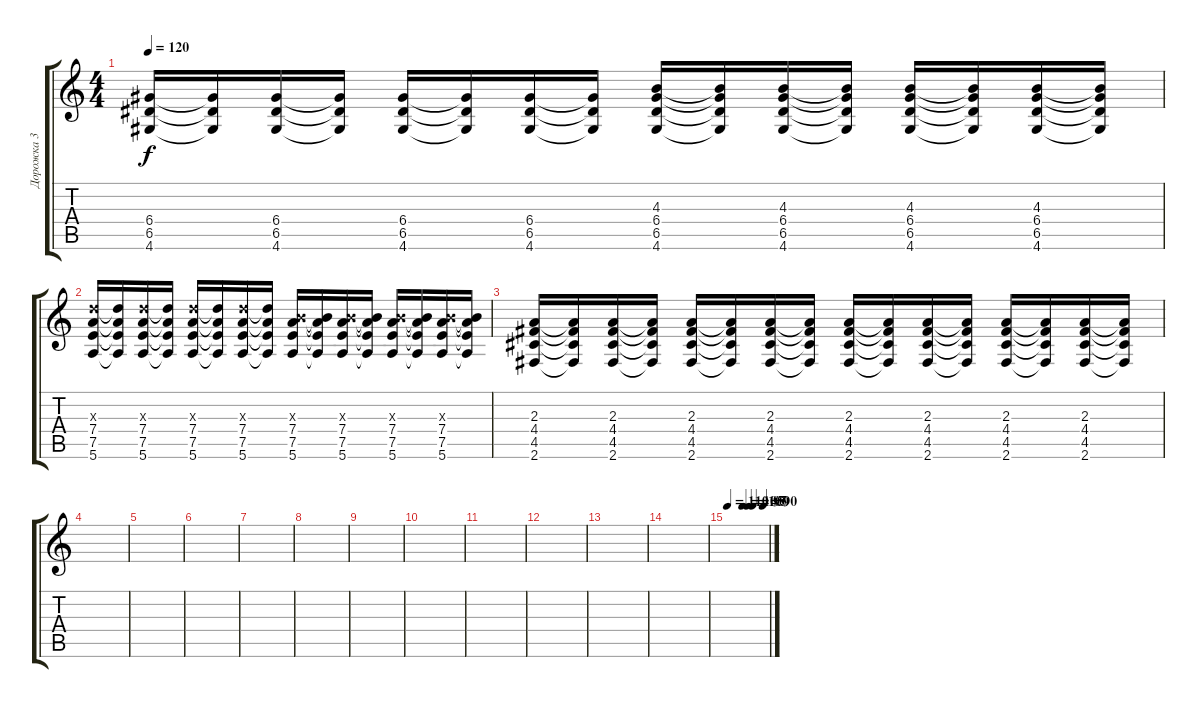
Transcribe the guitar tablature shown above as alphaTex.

\track ("Дорожка 3" "Дорожка 3") {instrument distortionguitar}
\staff {score tabs}
\tuning (E4 B3 G3 D3 A2 E2) {hide}
\ts (4 4)
\tempo 120
\clef g2
\ks c
(6.4 6.5 4.6).16{dy f} (6.4{t} 6.5{t} 4.6{t}).16 (6.4 6.5 4.6).16 (6.4{t} 6.5{t} 4.6{t}).16 (6.4 6.5 4.6).16 (6.4{t} 6.5{t} 4.6{t}).16 (6.4 6.5 4.6).16 (6.4{t} 6.5{t} 4.6{t}).16 (4.3 6.4 6.5 4.6).16 (4.3{t} 6.4{t} 6.5{t} 4.6{t}).16 (4.3 6.4 6.5 4.6).16 (4.3{t} 6.4{t} 6.5{t} 4.6{t}).16 (4.3 6.4 6.5 4.6).16 (4.3{t} 6.4{t} 6.5{t} 4.6{t}).16 (4.3 6.4 6.5 4.6).16 (4.3{t} 6.4{t} 6.5{t} 4.6{t}).16 |
(7.3{x} 7.4 7.5 5.6).16 (7.3{t} 7.4{t} 7.5{t} 5.6{t}).16 (7.3{x} 7.4 7.5 5.6).16 (7.3{t} 7.4{t} 7.5{t} 5.6{t}).16 (7.3{x} 7.4 7.5 5.6).16 (7.3{t} 7.4{t} 7.5{t} 5.6{t}).16 (7.3{x} 7.4 7.5 5.6).16 (7.3{t} 7.4{t} 7.5{t} 5.6{t}).16 (4.3{x} 7.4 7.5 5.6).16 (4.3{t} 7.4{t} 7.5{t} 5.6{t}).16 (4.3{x} 7.4 7.5 5.6).16 (4.3{t} 7.4{t} 7.5{t} 5.6{t}).16 (4.3{x} 7.4 7.5 5.6).16 (4.3{t} 7.4{t} 7.5{t} 5.6{t}).16 (4.3{x} 7.4 7.5 5.6).16 (4.3{t} 7.4{t} 7.5{t} 5.6{t}).16 |
(2.3 4.4 4.5 2.6).16 (2.3{t} 4.4{t} 4.5{t} 2.6{t}).16 (2.3 4.4 4.5 2.6).16 (2.3{t} 4.4{t} 4.5{t} 2.6{t}).16 (2.3 4.4 4.5 2.6).16 (2.3{t} 4.4{t} 4.5{t} 2.6{t}).16 (2.3 4.4 4.5 2.6).16 (2.3{t} 4.4{t} 4.5{t} 2.6{t}).16 (2.3 4.4 4.5 2.6).16 (2.3{t} 4.4{t} 4.5{t} 2.6{t}).16 (2.3 4.4 4.5 2.6).16 (2.3{t} 4.4{t} 4.5{t} 2.6{t}).16 (2.3 4.4 4.5 2.6).16 (2.3{t} 4.4{t} 4.5{t} 2.6{t}).16 (2.3 4.4 4.5 2.6).16 (2.3{t} 4.4{t} 4.5{t} 2.6{t}).16 |
|
|
|
|
|
|
|
|
|
|
|
\tempo 110
\tempo (105 0.375)
\tempo (100 0.5)
\tempo (95 0.625)
\tempo (90 0.875)
